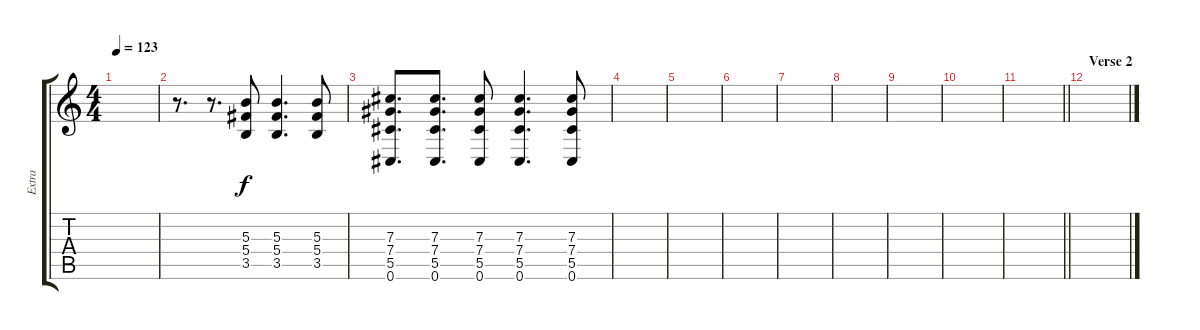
\track ("Extra" "Extra") {instrument overdrivenguitar}
\staff {score tabs}
\tuning (Eb4 Bb3 Gb3 Db3 Ab2 Db2) {hide}
\ts (4 4)
\tempo 123
\clef g2
\ks c
|
r.8{d} r.8{d} (5.3 5.4 3.5).8 (5.3 5.4 3.5).4{d} (5.3 5.4 3.5).8 |
(7.3 7.4 5.5 0.6).8{d} (7.3 7.4 5.5 0.6).8{d} (7.3 7.4 5.5 0.6).8 (7.3 7.4 5.5 0.6).4{d} (7.3 7.4 5.5 0.6).8 |
|
|
|
|
|
|
|
\barLineRight lightlight
|
\section ("" "Verse 2")
